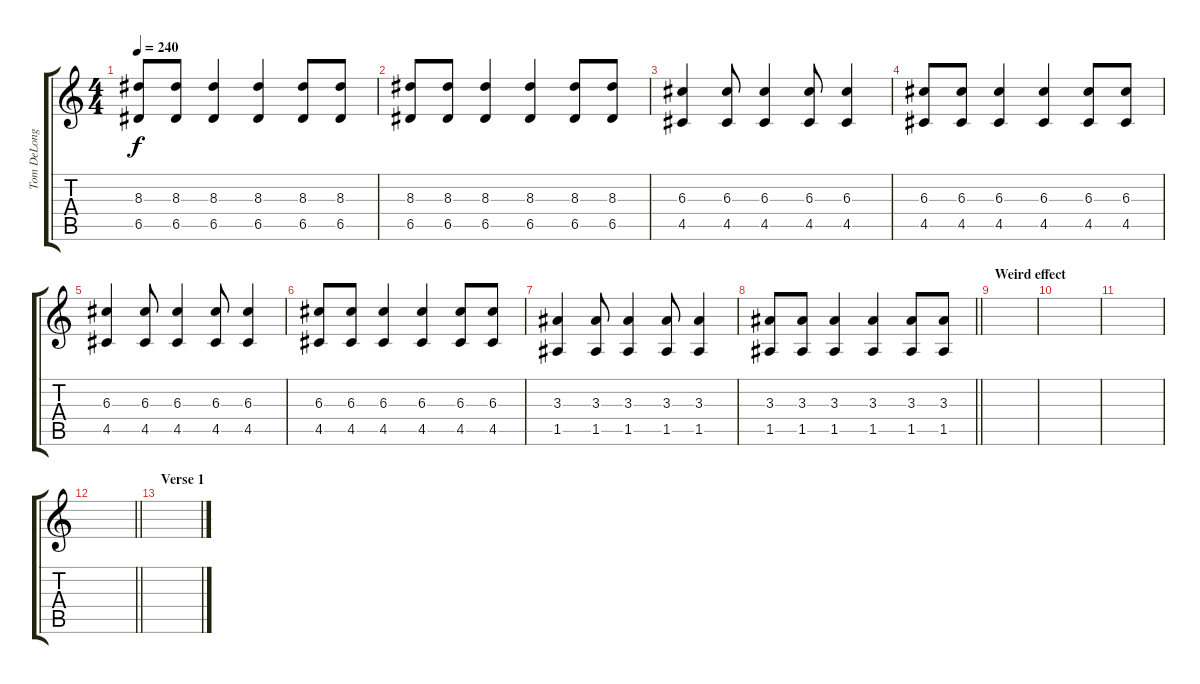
\track ("Tom DeLonge - Guitar 2" "Tom DeLong") {instrument distortionguitar}
\staff {score tabs}
\tuning (E4 B3 G3 D3 A2 E2) {hide}
\ts (4 4)
\tempo 240
\clef g2
\ks c
(8.3 6.5).8{dy f} (8.3 6.5).8 (8.3 6.5).4 (8.3 6.5).4 (8.3 6.5).8 (8.3 6.5).8 |
(8.3 6.5).8 (8.3 6.5).8 (8.3 6.5).4 (8.3 6.5).4 (8.3 6.5).8 (8.3 6.5).8 |
(6.3 4.5).4 (6.3 4.5).8 (6.3 4.5).4 (6.3 4.5).8 (6.3 4.5).4 |
(6.3 4.5).8 (6.3 4.5).8 (6.3 4.5).4 (6.3 4.5).4 (6.3 4.5).8 (6.3 4.5).8 |
(6.3 4.5).4 (6.3 4.5).8 (6.3 4.5).4 (6.3 4.5).8 (6.3 4.5).4 |
(6.3 4.5).8 (6.3 4.5).8 (6.3 4.5).4 (6.3 4.5).4 (6.3 4.5).8 (6.3 4.5).8 |
(3.3 1.5).4 (3.3 1.5).8 (3.3 1.5).4 (3.3 1.5).8 (3.3 1.5).4 |
\barLineRight lightlight
(3.3 1.5).8 (3.3 1.5).8 (3.3 1.5).4 (3.3 1.5).4 (3.3 1.5).8 (3.3 1.5).8 |
\section ("" "Weird effect")
|
|
|
\barLineRight lightlight
|
\section ("" "Verse 1")
